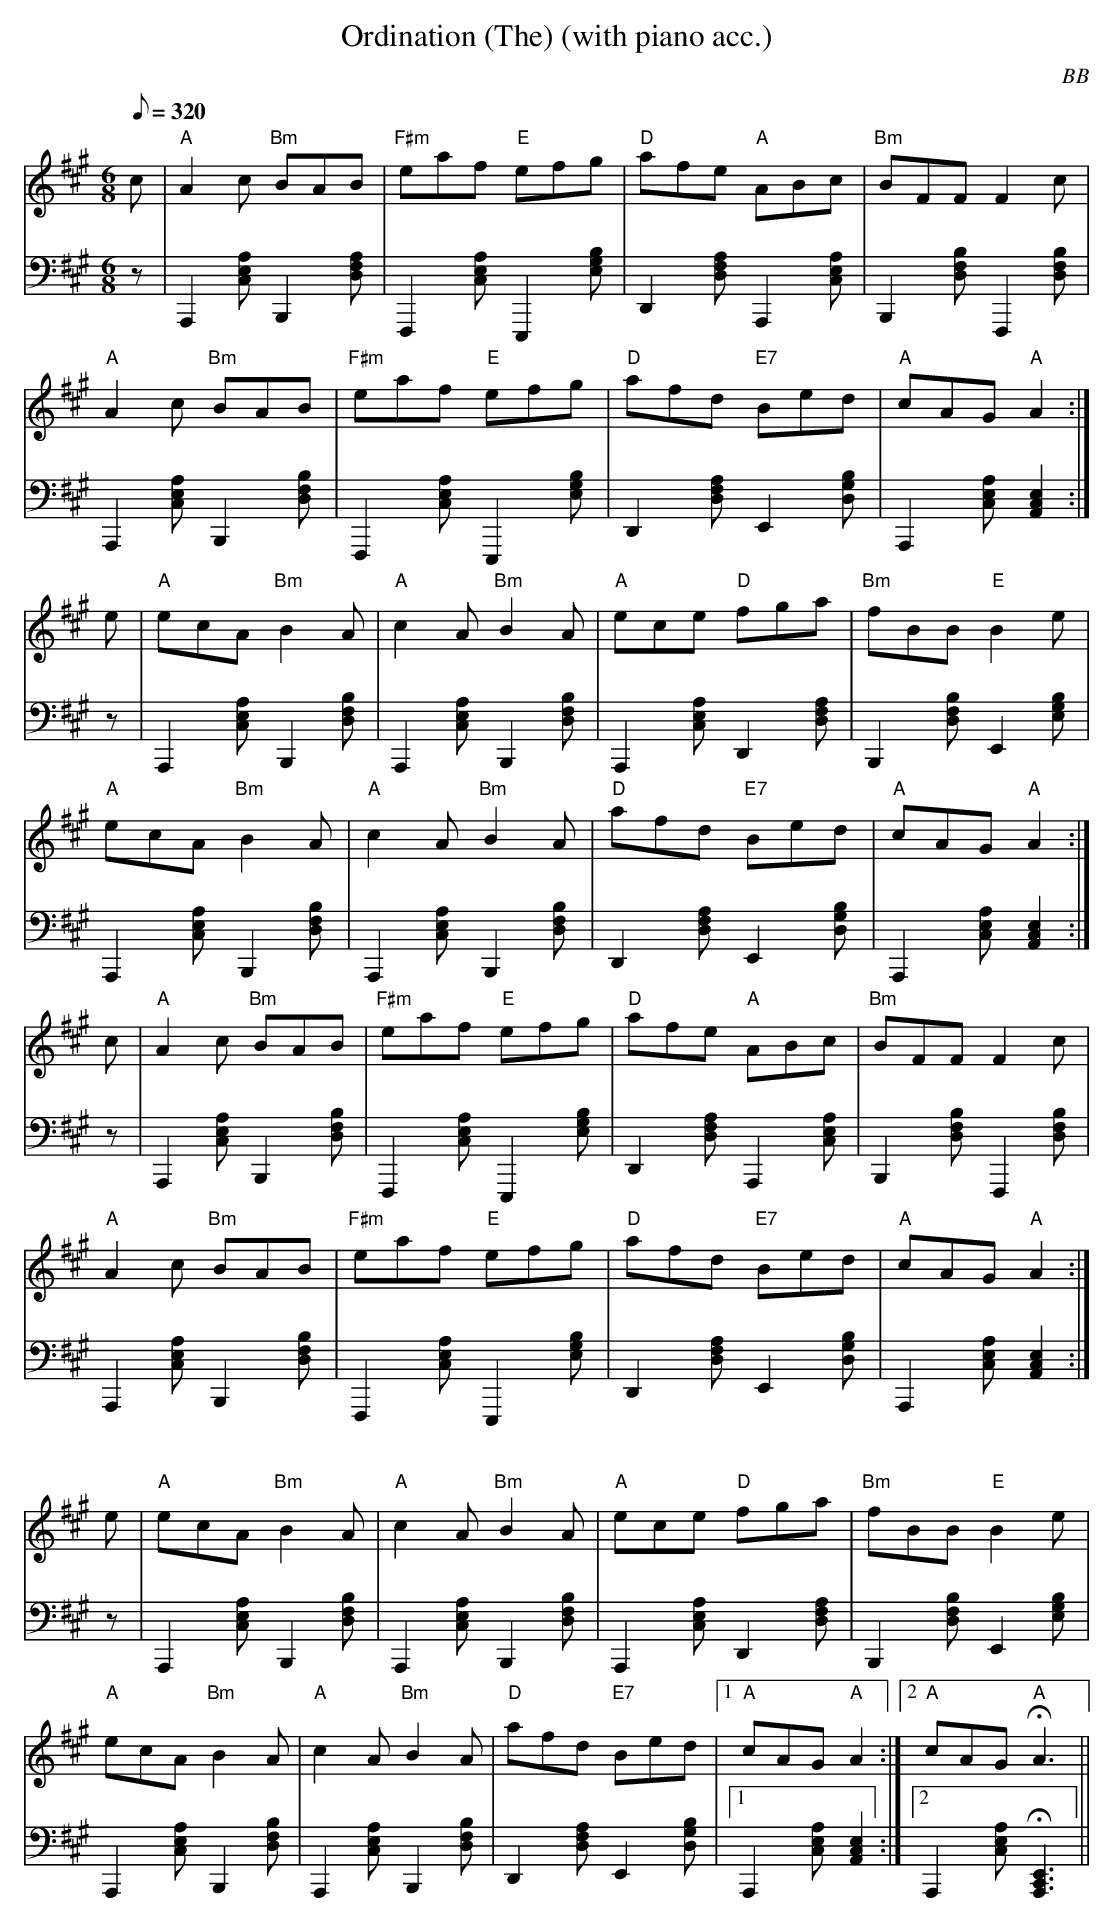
X:1
T: Ordination (The) (with piano acc.)
C: BB
Q: 1/8=320
M: 6/8
L: 1/8
V: 1 program 1 21 %acc
V: 2 volume=70 clef=bass m=D program 1 00
K: A
[V:1] c|"A"A2 c "Bm"BAB|"F#m"eaf "E"efg|"D"afe "A"ABc|"Bm"BFF F2 c|
[V:2] z|A,,2[ACE]B,,2[FDA]|F,,2[EAC]E,,2[EGB]|D,2[AFD]A,,2[ACE]|\
B,,2[BDF]F,,2[BDF]|
[V:1] "A"A2 c "Bm"BAB|"F#m"eaf "E"efg|"D"afd "E7"Bed|"A"cAG "A"A2 :|
[V:2] A,,2[ACE]B,,2[BDF]|F,,2[EAC]E,,2[EGB]|D,2[AFD]E,2[DGB]|A,,2[ACE][A,2C2E2]:|
[V:1] e|"A"ecA "Bm"B2 A|"A"c2 A "Bm"B2 A|"A"ece "D"fga|"Bm"fBB "E"B2 e|
[V:2] z|A,,2[ACE]B,,2[BDF]|A,,2[ACE]B,,2[BDF]|A,,2[ACE]D,2[AFD]|\
B,,2[BDF]E,2[EGB]|
[V:1] "A"ecA "Bm"B2 A|"A"c2 A "Bm"B2 A|"D"afd "E7"Bed|"A"cAG "A"A2 :|
[V:2] A,,2[ACE]B,,2[BDF]|A,,2[ACE]B,,2[BDF]|D,2[AFD]E,2[DGB]|A,,2[ACE][A,2C2E2]:|
[V:1] c|"A"A2 c "Bm"BAB|"F#m"eaf "E"efg|"D"afe "A"ABc|"Bm"BFF F2 c|
[V:2] z|A,,2[ACE]B,,2[BDF]|F,,2[EAC]E,,2[EGB]|D,2[AFD]A,,2[ACE]|\
B,,2[BDF]F,,2[BDF]|
[V:1] "A"A2 c "Bm"BAB|"F#m"eaf "E"efg|"D"afd "E7"Bed|"A"cAG "A"A2 :|
[V:2] A,,2[ACE]B,,2[BDF]|F,,2[EAC]E,,2[EGB]|D,2[AFD]E,2[DGB]|A,,2[ACE][A,2C2E2]:|
[V:1] e|"A"ecA "Bm"B2 A|"A"c2 A "Bm"B2 A|"A"ece "D"fga|"Bm"fBB "E"B2 e|
[V:2] z|A,,2[ACE]B,,2[BDF]|A,,2[ACE]B,,2[BDF]|A,,2[ACE]D,2[AFD]|B,,2[BDF]E,2[EGB]|
[V:1] "A"ecA "Bm"B2 A|"A"c2 A "Bm"B2 A|"D"afd "E7"Bed|1 "A"cAG "A"A2 :|2\
"A"cAG "A"HA3 ||
[V:2] A,,2[ACE]B,,2[BDF]|A,,2[ACE]B,,2[BDF]|D,2[AFD]E,2[DGB]|1 A,,2[ACE][A,2C2E2]:|2\
A,,2[ACE]H[A,,3C,3E,3]||
